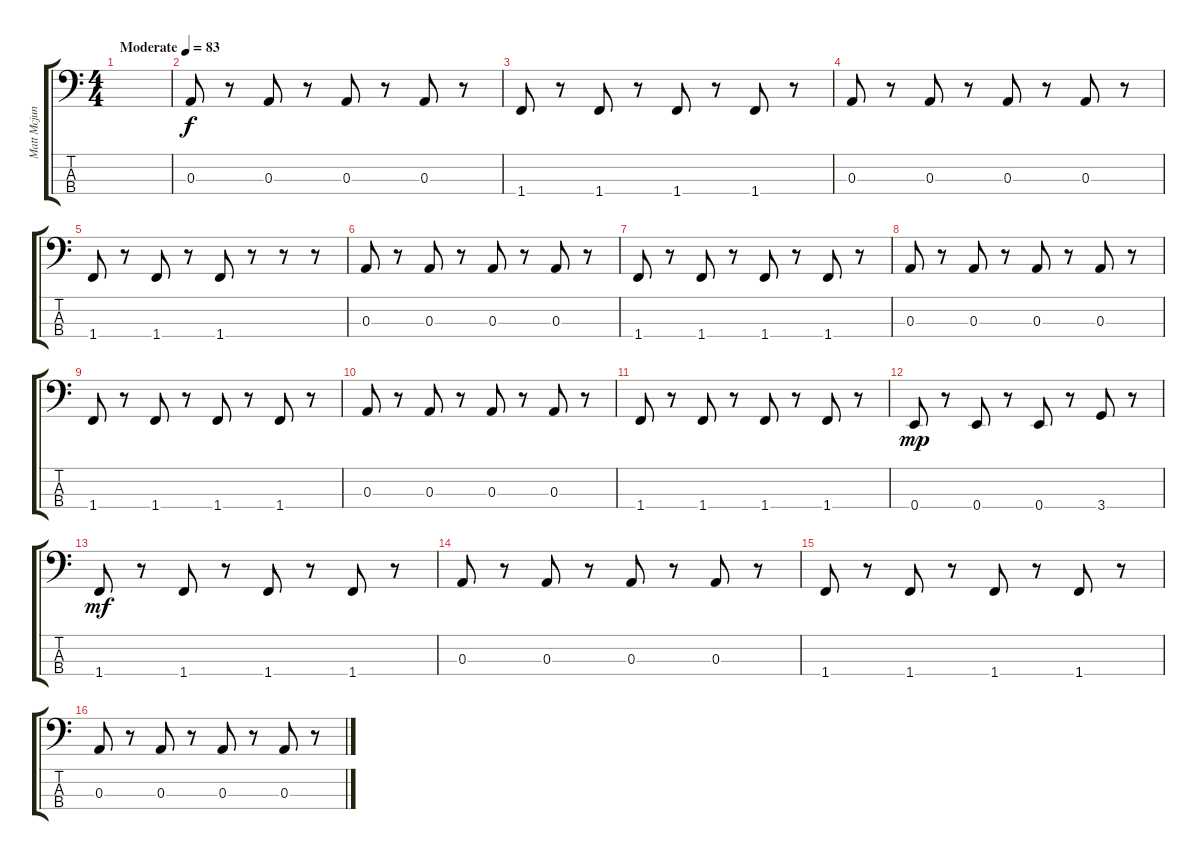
\track ("Matt Mcjunkins" "Matt Mcjun") {instrument electricbassfinger}
\staff {score tabs}
\tuning (G2 D2 A1 E1) {hide}
\ts (4 4)
\tempo (83 "Moderate")
\clef f4
\ks c
|
0.3.8 r.8 0.3.8 r.8 0.3.8 r.8 0.3.8 r.8 |
1.4.8 r.8 1.4.8 r.8 1.4.8 r.8 1.4.8 r.8 |
0.3.8 r.8 0.3.8 r.8 0.3.8 r.8 0.3.8 r.8 |
1.4.8 r.8 1.4.8 r.8 1.4.8 r.8 r.8 r.8 |
0.3.8 r.8 0.3.8 r.8 0.3.8 r.8 0.3.8 r.8 |
1.4.8 r.8 1.4.8 r.8 1.4.8 r.8 1.4.8 r.8 |
0.3.8 r.8 0.3.8 r.8 0.3.8 r.8 0.3.8 r.8 |
1.4.8 r.8 1.4.8 r.8 1.4.8 r.8 1.4.8 r.8 |
0.3.8 r.8 0.3.8 r.8 0.3.8 r.8 0.3.8 r.8 |
1.4.8 r.8 1.4.8 r.8 1.4.8 r.8 1.4.8 r.8 |
0.4.8{dy mp} r.8 0.4.8 r.8 0.4.8 r.8 3.4.8 r.8 |
1.4.8{dy mf} r.8 1.4.8 r.8 1.4.8 r.8 1.4.8 r.8 |
0.3.8 r.8 0.3.8 r.8 0.3.8 r.8 0.3.8 r.8 |
1.4.8 r.8 1.4.8 r.8 1.4.8 r.8 1.4.8 r.8 |
0.3.8 r.8 0.3.8 r.8 0.3.8 r.8 0.3.8 r.8
